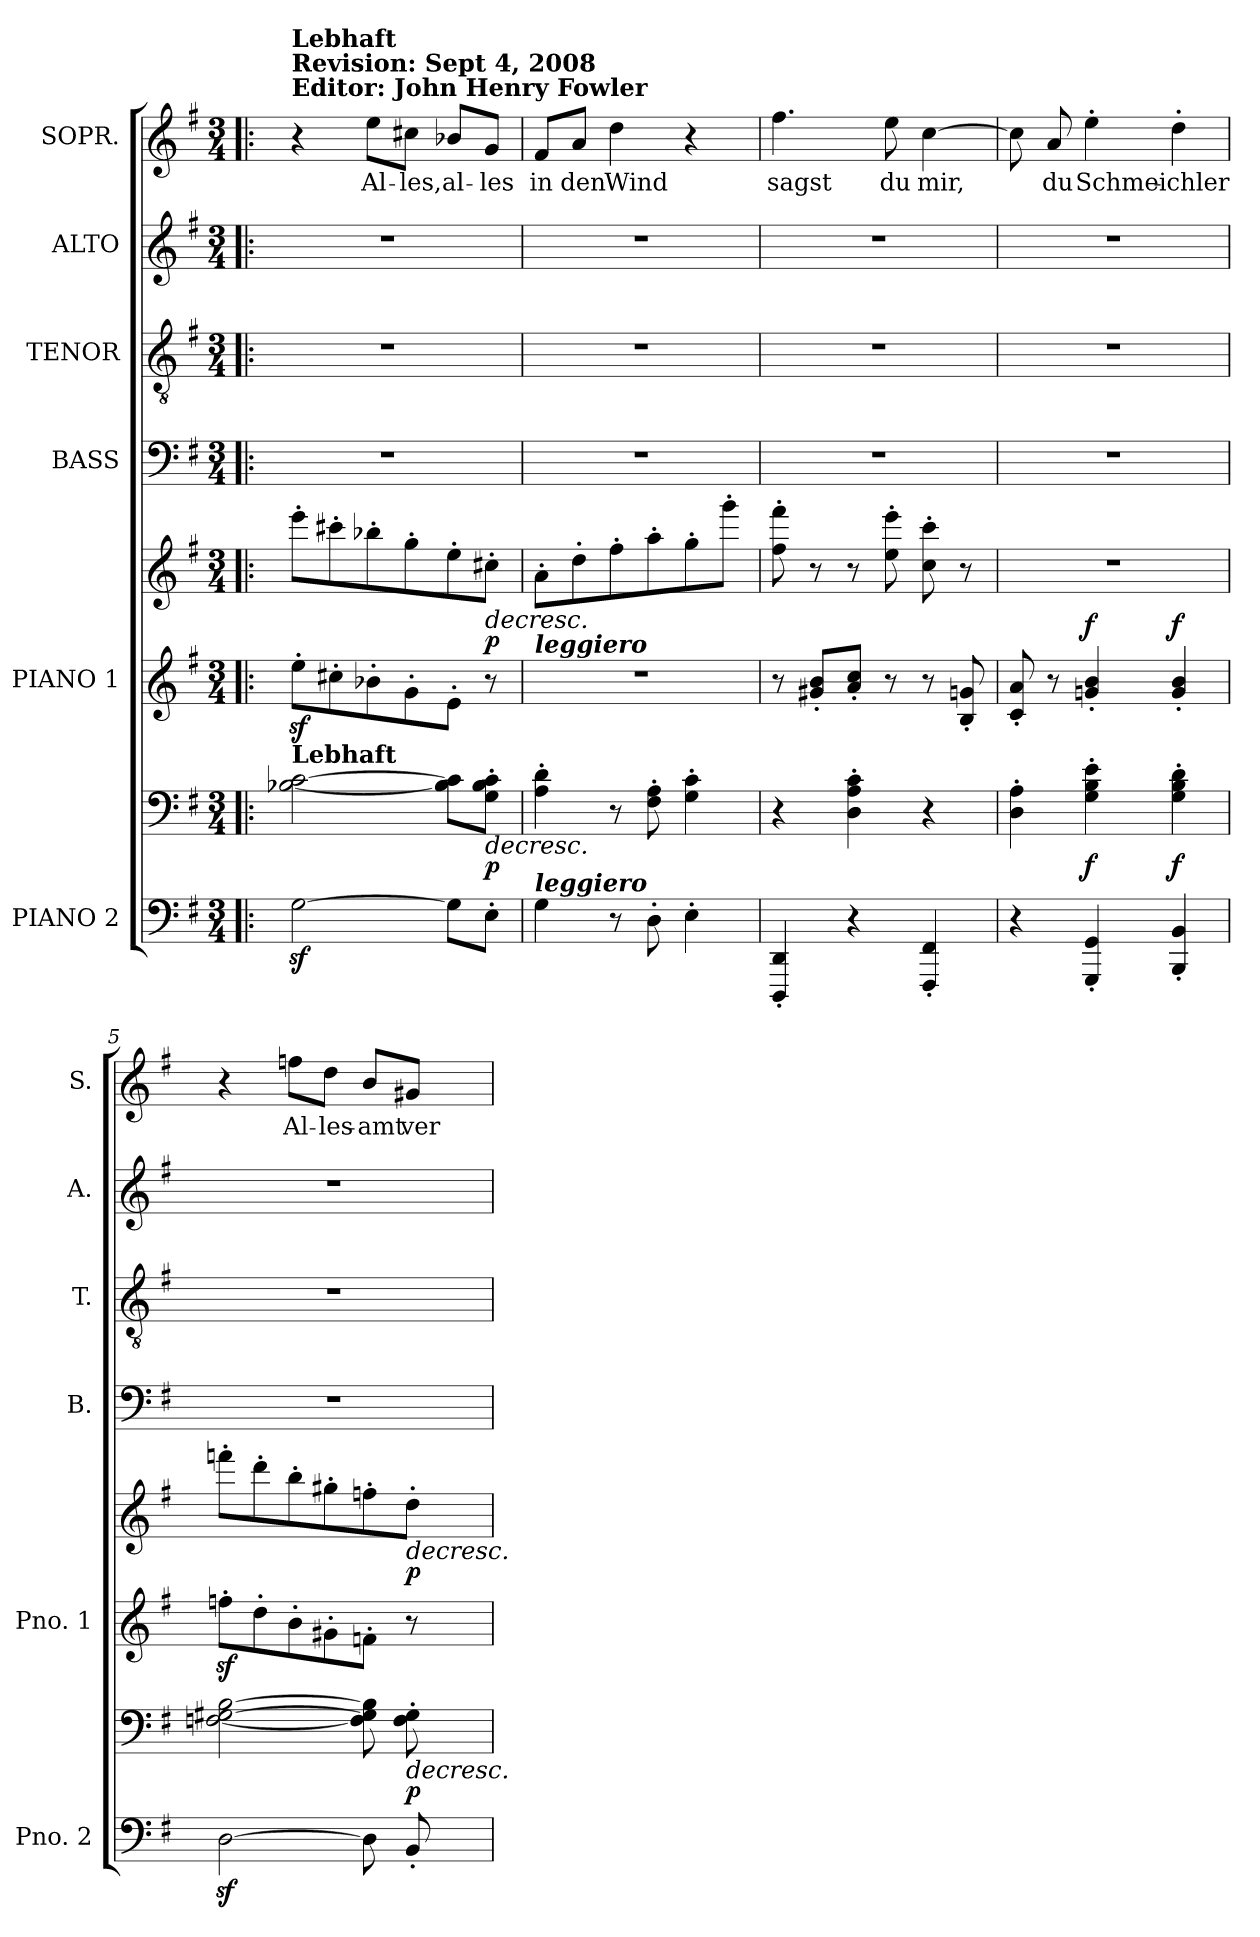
**kern	**kern	**dynam	**kern	**kern	**dynam	**kern	**kern	**kern	**kern	**text
*part6	*part6	*part6	*part5	*part5	*part5	*part4	*part3	*part2	*part1	*part1
*staff8	*staff7	*staff7/8	*staff6	*staff5	*staff5/6	*staff4	*staff3	*staff2	*staff1	*staff1
*I"PIANO 2	*	*	*I"PIANO 1	*	*	*I"BASS	*I"TENOR	*I"ALTO	*I"SOPR.	*
*I'Pno. 2	*	*	*I'Pno. 1	*	*	*I'B.	*I'T.	*I'A.	*I'S.	*
!!LO:PB:g=z
*clefF4	*clefF4	*	*clefG2	*clefG2	*	*clefF4	*clefGv2	*clefG2	*clefG2	*
*	*	*	*	*	*	*	*ITrd7c12	*	*	*
*k[f#]	*k[f#]	*	*k[f#]	*k[f#]	*	*k[f#]	*k[f#]	*k[f#]	*k[f#]	*
*G:	*G:	*	*G:	*G:	*	*G:	*G:	*G:	*G:	*
*M3/4	*M3/4	*	*M3/4	*M3/4	*	*M3/4	*M3/4	*M3/4	*M3/4	*
*MM120	*MM160	*	*MM120	*MM120	*	*MM120	*MM120	*MM120	*MM160	*
=1!|:	=1!|:	=1!|:	=1!|:	=1!|:	=1!|:	=1!|:	=1!|:	=1!|:	=1!|:	=1!|:
!	!	!	!	!	!	!	!	!	!LO:TX:a:B:t=Editor&colon; John Henry Fowler	!
!	!	!	!	!	!	!	!	!	!LO:TX:a:B:t=Revision&colon;  Sept 4,  2008	!
!	!	!	!	!	!	!	!	!	!LO:TX:a:B:t=Lebhaft	!
!	!LO:TX:a:B:t=Lebhaft	!	!	!	!	!	!	!	!	!
!	!	!	!	!	!	!LO:N:vis=1	!LO:N:vis=1	!LO:N:vis=1	!	!
[2Gzi\	[2B-Xi\ [2ci	.	8eez'i\L	8eee'i\L	.	2.r	2.r	2.r	4r	.
.	.	.	8cc#X'i\	8ccc#X'i\	]	.	.	.	.	.
!	!	!	!	!	!	!	!	!	!	!LO:LY:b:color=#000000
.	.	.	8b-X'i\	8bb-X'i\	.	.	.	.	8eei\L	Al-
!	!	!	!	!	!	!	!	!	!	!LO:LY:b:color=#000000
.	.	.	8g'i\	8gg'i\	.	.	.	.	8cc#Xi\J	-les,
!	!	!	!	!	!	!	!	!	!	!LO:LY:b:color=#000000
8Gi\L]	8B-i\] 8ci]L	]	8e'i\J	8ee'i\	.	.	.	.	8b-Xi/L	al-
!	!	!LO:HP:b	!	!	!LO:HP:b	!	!	!	!	!
!	!	!	!	!	!	!	!	!	!	!LO:LY:b:color=#000000
8E'i\J	8Gi\' 8B-i' 8ci'J	> p	8r	8cc#X'i\J	> p	.	.	.	8gi/J	-les
=2	=2	=2	=2	=2	=2	=2	=2	=2	=2	=2
!	!	!	!LO:N:vis=1	!	!	!LO:N:vis=1	!LO:N:vis=1	!LO:N:vis=1	!	!
!	!	!	!LO:TX:a:Bi:t=leggiero	!	!	!	!	!	!	!
!LO:TX:a:Bi:t=leggiero	!	!	!	!	!	!	!	!	!	!
!	!	!	!	!	!	!	!	!	!	!LO:LY:b:color=#000000
4Gi\	4Ai\' 4di'	.	2.r	8a'i\L	.	2.r	2.r	2.r	8f#i/L	in
!	!	!	!	!	!	!	!	!	!	!LO:LY:b:color=#000000
.	.	.	.	8dd'i\	.	.	.	.	8ai/J	den
!	!	!	!	!	!	!	!	!	!	!LO:LY:b:color=#000000
8r	8r	.	.	8ff#'i\	.	.	.	.	4ddi\	Wind
8D'i\	8F#i\' 8Ai'	.	.	8aa'i\	.	.	.	.	.	.
4E'i\	4Gi\' 4ci'	.	.	8gg'i\	.	.	.	.	4r	.
.	.	.	.	8ggg'i\J	.	.	.	.	.	.
=3	=3	=3	=3	=3	=3	=3	=3	=3	=3	=3
!	!	!	!	!	!	!LO:N:vis=1	!LO:N:vis=1	!LO:N:vis=1	!	!
!	!	!	!	!	!	!	!	!	!	!LO:LY:b:color=#000000
4DDDi/' 4DDi'	4r	.	8r	8ff#i\' 8fff#i'	.	2.r	2.r	2.r	4.ff#i\	sagst
.	.	.	8g#Xi/' 8bi'L	8r	.	.	.	.	.	.
4r	4Di\' 4Ai' 4ci'	.	8ai/' 8cci'J	8r	.	.	.	.	.	.
!	!	!	!	!	!	!	!	!	!	!LO:LY:b:color=#000000
.	.	.	8r	8eei\' 8eeei'	.	.	.	.	8eei\	du
!	!	!	!	!	!	!	!	!	!	!LO:LY:b:color=#000000
4FFF#i/' 4FF#i'	4r	.	8r	8cci\' 8ccci'	.	.	.	.	[4cci\	mir,
.	.	.	8Bi/' 8gni'	8r	.	.	.	.	.	.
=4	=4	=4	=4	=4	=4	=4	=4	=4	=4	=4
!	!	!	!	!LO:N:vis=1	!	!LO:N:vis=1	!LO:N:vis=1	!LO:N:vis=1	!	!
4r	4Di\' 4Ai'	.	8ci/' 8ai'	2.r	.	2.r	2.r	2.r	8cci\]	.
!	!	!	!	!	!	!	!	!	!	!LO:LY:b:color=#000000
.	.	.	8r	.	.	.	.	.	8ai/	du
!	!	!	!	!	!	!	!	!	!	!LO:LY:b:color=#000000
4GGGi/' 4GGi'	4Gi\' 4Bi' 4ei'	f	4gni/' 4bi'	.	f	.	.	.	4ee'i\	Schmei-
!	!	!	!	!	!	!	!	!	!	!LO:LY:b:color=#000000
4BBBi/' 4BBi'	4Gi\' 4Bi' 4di'	f	4gi/' 4bi'	.	f	.	.	.	4dd'i\	chler
=5	=5	=5	=5	=5	=5	=5	=5	=5	=5	=5
!	!	!	!	!	!	!LO:N:vis=1	!LO:N:vis=1	!LO:N:vis=1	!	!
[2Dzi\	[2Fni\ [2G#Xi [2Bi	.	8ffnz'i\L	8fffn'i\L	.	2.r	2.r	2.r	4r	.
.	.	.	8dd'i\	8ddd'i\	]	.	.	.	.	.
!	!	!	!	!	!	!	!	!	!	!LO:LY:b:color=#000000
.	.	.	8b'i\	8bb'i\	.	.	.	.	8ffni\L	Al-
!	!	!	!	!	!	!	!	!	!	!LO:LY:b:color=#000000
.	.	.	8g#X'i\	8gg#X'i\	.	.	.	.	8ddi\J	-les-
!	!	!	!	!	!	!	!	!	!	!LO:LY:b:color=#000000
8Di\]	8Fi\] 8G#i] 8Bi]	]	8fn'i\J	8ffn'i\	.	.	.	.	8bi/L	-amt
!	!	!LO:HP:b	!	!	!LO:HP:b	!	!	!	!	!
!	!	!	!	!	!	!	!	!	!	!LO:LY:b:color=#000000
8BB'i/	8Fi\' 8G#i'	> p	8r	8dd'i\J	> p	.	.	.	8g#Xi/J	ver-
=	=	=	=	=	=	=	=	=	=	=
*-	*-	*-	*-	*-	*-	*-	*-	*-	*-	*-
